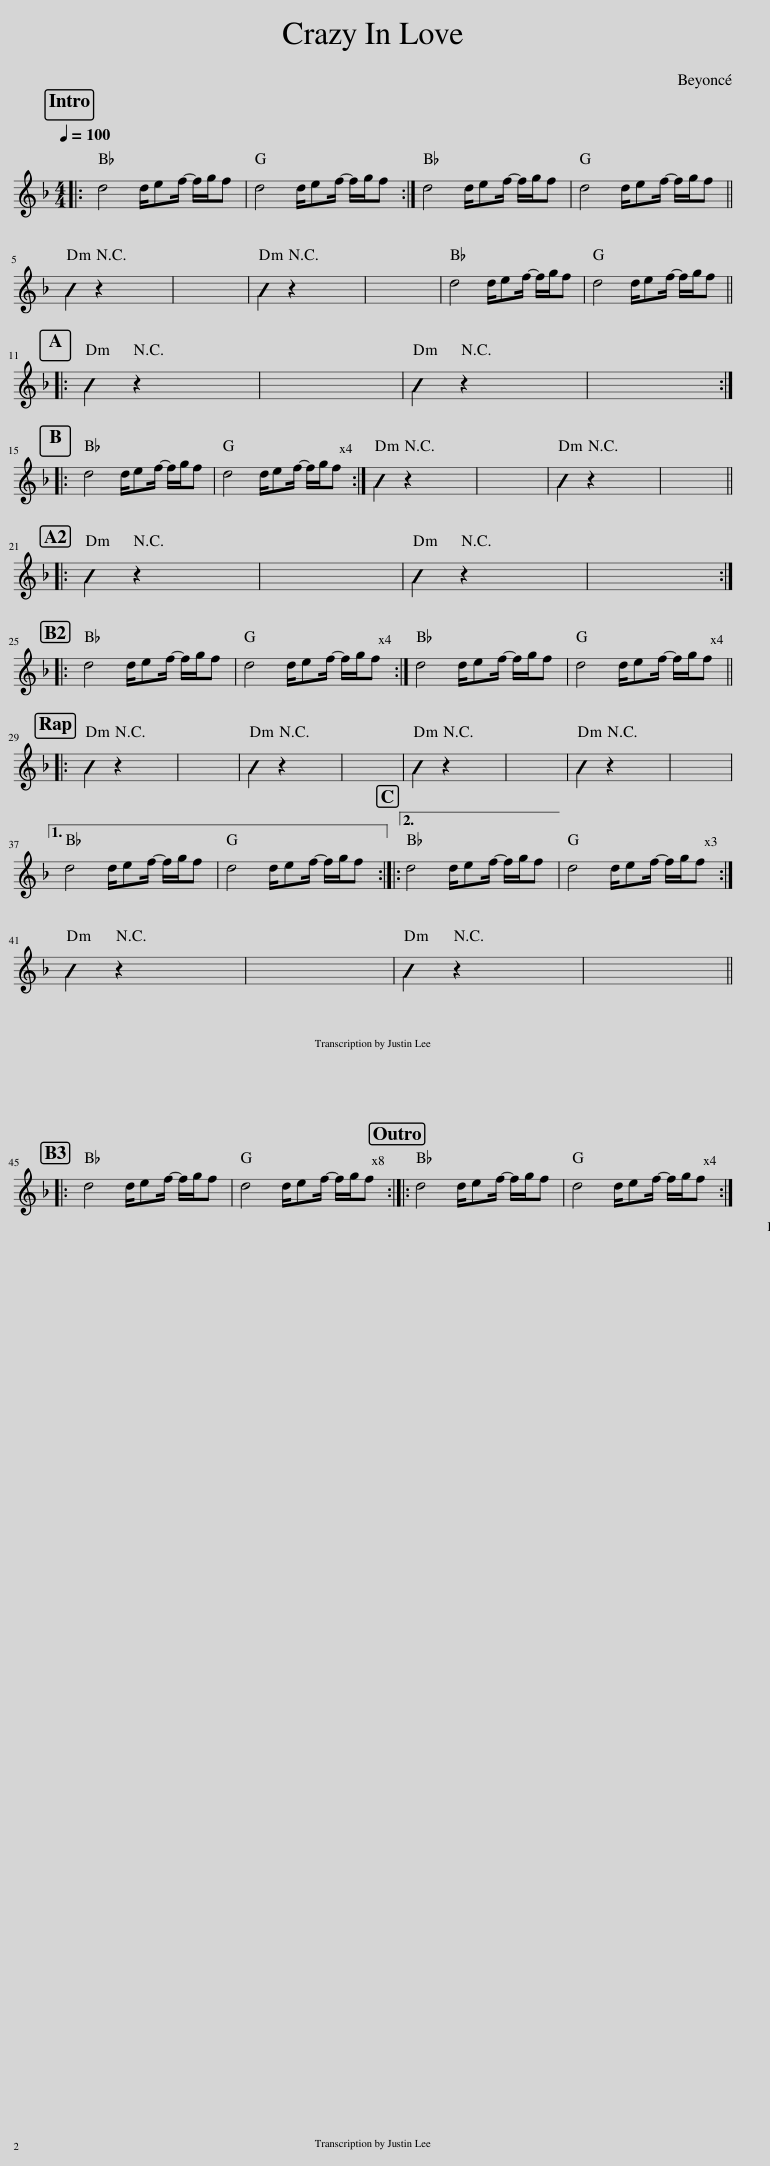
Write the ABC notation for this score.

X:1
L:1/8
Q:1/4=100
M:4/4
I:linebreak $
K:F
V:1 treble
V:1
|: d4 d/ef/- f/g/f | d4 d/ef/- f/g/f :| d4 d/ef/- f/g/f | d4 d/ef/- f/g/f ||$ B2 z2 x4 | %5
 x8 | B2 z2 x4 | x8 | d4 d/ef/- f/g/f | d4 d/ef/- f/g/f |:$ %10
 B2 z2 x4 | x8 | B2 z2 x4 | x8 ::$ d4 d/ef/- f/g/f | %15
 d4 d/ef/- f/g/f :| B2 z2 x4 | x8 | B2 z2 x4 | x8 |:$ %20
 B2 z2 x4 | x8 | B2 z2 x4 | x8 ::$ d4 d/ef/- f/g/f | %25
 d4 d/ef/- f/g/f :| d4 d/ef/- f/g/f | d4 d/ef/- f/g/f |:$ B2 z2 x4 | x8 | %30
 B2 z2 x4 | x8 | B2 z2 x4 | x8 | B2 z2 x4 | %35
 x8 |1$ d4 d/ef/- f/g/f | d4 d/ef/- f/g/f ::2 d4 d/ef/- f/g/f || d4 d/ef/- f/g/f :|$ %40
 B2 z2 x4 | x8 | B2 z2 x4 | x8 |:$ d4 d/ef/- f/g/f | %45
 d4 d/ef/- f/g/f :: d4 d/ef/- f/g/f | d4 d/ef/- f/g/f :| %48
